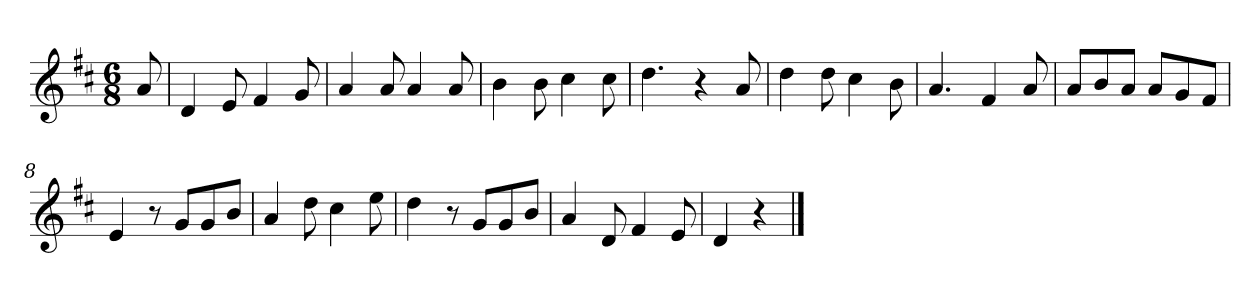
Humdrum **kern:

**kern
*part1
*staff1
*k[f#c#]
*M6/8
*MM120
=
8a
=1
4d
8e
4f#
8g
=2
4a
8a
4a
8a
=3
4b
8b
4cc#
8cc#
=4
4.dd
4r
8a
=5
4dd
8dd
4cc#
8b
=6
4.a
4f#
8a
=7
8aL
8b
8aJ
8aL
8g
8f#J
=8
4e
8r
8gL
8g
8bJ
=9
4a
8dd
4cc#
8ee
=10
4dd
8r
8gL
8g
8bJ
=11
4a
8d
4f#
8e
=12
4d
4r
==
*-
